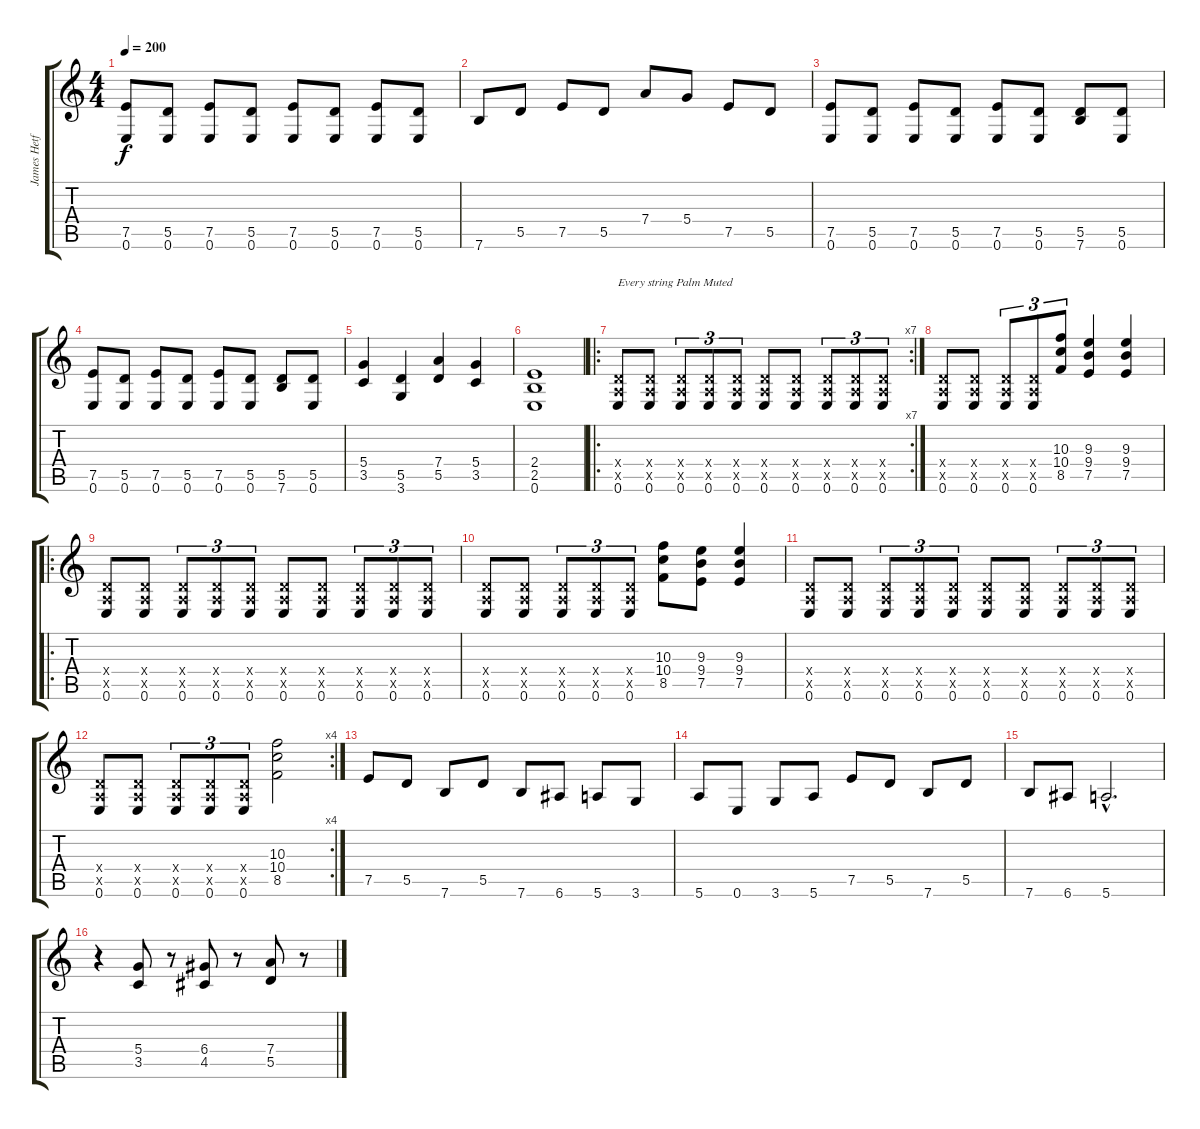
\track ("James Hetfield" "James Hetf") {instrument distortionguitar}
\staff {score tabs}
\tuning (E4 B3 G3 D3 A2 E2) {hide}
\ts (4 4)
\tempo 200
\clef g2
\ks c
(7.5 0.6).8{dy f} (5.5 0.6).8 (7.5 0.6).8 (5.5 0.6).8 (7.5 0.6).8 (5.5 0.6).8 (7.5 0.6).8 (5.5 0.6).8 |
7.6.8 5.5.8 7.5.8 5.5.8 7.4.8 5.4.8 7.5.8 5.5.8 |
(7.5 0.6).8 (5.5 0.6).8 (7.5 0.6).8 (5.5 0.6).8 (7.5 0.6).8 (5.5 0.6).8 (5.5 7.6).8 (5.5 0.6).8 |
(7.5 0.6).8 (5.5 0.6).8 (7.5 0.6).8 (5.5 0.6).8 (7.5 0.6).8 (5.5 0.6).8 (5.5 7.6).8 (5.5 0.6).8 |
(5.4 3.5).4 (5.5 3.6).4 (7.4 5.5).4 (5.4 3.5).4 |
(2.4 2.5 0.6).1 |
\ro
\rc 7
(0.4{x} 0.5{x} 0.6).8{txt "Every string Palm Muted"} (0.4{x} 0.5{x} 0.6).8 (0.4{x} 0.5{x} 0.6).8{tu (3 2)} (0.4{x} 0.5{x} 0.6).8{tu (3 2)} (0.4{x} 0.5{x} 0.6).8{tu (3 2)} (0.4{x} 0.5{x} 0.6).8 (0.4{x} 0.5{x} 0.6).8 (0.4{x} 0.5{x} 0.6).8{tu (3 2)} (0.4{x} 0.5{x} 0.6).8{tu (3 2)} (0.4{x} 0.5{x} 0.6).8{tu (3 2)} |
(0.4{x} 0.5{x} 0.6).8 (0.4{x} 0.5{x} 0.6).8 (0.4{x} 0.5{x} 0.6).8{tu (3 2)} (0.4{x} 0.5{x} 0.6).8{tu (3 2)} (10.3 10.4 8.5).8{tu (3 2)} (9.3 9.4 7.5).4 (9.3 9.4 7.5).4 |
\ro
(0.4{x} 0.5{x} 0.6).8 (0.4{x} 0.5{x} 0.6).8 (0.4{x} 0.5{x} 0.6).8{tu (3 2)} (0.4{x} 0.5{x} 0.6).8{tu (3 2)} (0.4{x} 0.5{x} 0.6).8{tu (3 2)} (0.4{x} 0.5{x} 0.6).8 (0.4{x} 0.5{x} 0.6).8 (0.4{x} 0.5{x} 0.6).8{tu (3 2)} (0.4{x} 0.5{x} 0.6).8{tu (3 2)} (0.4{x} 0.5{x} 0.6).8{tu (3 2)} |
(0.4{x} 0.5{x} 0.6).8 (0.4{x} 0.5{x} 0.6).8 (0.4{x} 0.5{x} 0.6).8{tu (3 2)} (0.4{x} 0.5{x} 0.6).8{tu (3 2)} (0.4{x} 0.5{x} 0.6).8{tu (3 2)} (10.3 10.4 8.5).8 (9.3 9.4 7.5).8 (9.3 9.4 7.5).4 |
(0.4{x} 0.5{x} 0.6).8 (0.4{x} 0.5{x} 0.6).8 (0.4{x} 0.5{x} 0.6).8{tu (3 2)} (0.4{x} 0.5{x} 0.6).8{tu (3 2)} (0.4{x} 0.5{x} 0.6).8{tu (3 2)} (0.4{x} 0.5{x} 0.6).8 (0.4{x} 0.5{x} 0.6).8 (0.4{x} 0.5{x} 0.6).8{tu (3 2)} (0.4{x} 0.5{x} 0.6).8{tu (3 2)} (0.4{x} 0.5{x} 0.6).8{tu (3 2)} |
\rc 4
(0.4{x} 0.5{x} 0.6).8 (0.4{x} 0.5{x} 0.6).8 (0.4{x} 0.5{x} 0.6).8{tu (3 2)} (0.4{x} 0.5{x} 0.6).8{tu (3 2)} (0.4{x} 0.5{x} 0.6).8{tu (3 2)} (10.3 10.4 8.5).2 |
7.5.8 5.5.8 7.6.8 5.5.8 7.6.8 6.6.8 5.6.8 3.6.8 |
5.6.8 0.6.8 3.6.8 5.6.8 7.5.8 5.5.8 7.6.8 5.5.8 |
7.6.8 6.6.8 5.6{hac}.2{d} |
r.4 (5.4 3.5).8 r.8 (6.4 4.5).8 r.8 (7.4 5.5).8 r.8
